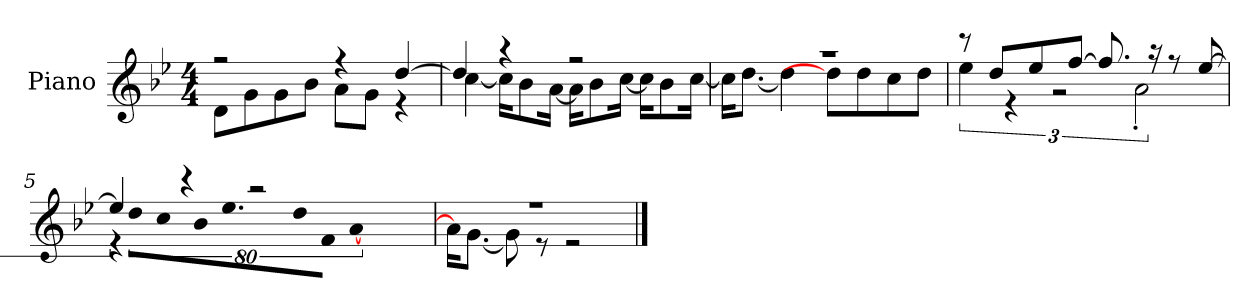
**kern
*part1
*staff1
*I"Piano
*I'P-no
*clefG2
*k[b-e-]
*M4/4
*MM90
=1
*^
2r	8d\L
.	8g\
.	8g\
.	8b-\J
4r	8a\L
.	8g\J
[4dd/	4r
=2	=2
4dd/]	[4cc\
4r	16cc\KL]
.	8b-\
.	[16a\Jk
2r	16a\KL]
.	8b-\
.	[16cc\Jk
.	16cc\KL]
.	8b-\
.	[16cc\Jk
=3	=3
1r	16cc\KL]
.	[8.dd\J
.	4dd\]
.	8dd\L]
.	8dd\
.	8cc\
.	8dd\J
!!LO:LB:g=z	!!
=4	=4
8r	6ee-\
8dd/L	.
.	6r
8ee-/	.
.	3r
[8ff/J	.
8.ff/]	.
.	3a'\
16r	.
8r	.
[8ee-/	.
=5	=5
!	!LO:N:vis=16
4ee-/]	1920%107r
!	!LO:N:vis=8
.	640%71dd\L
!	!LO:N:vis=8
.	640%71cc\
4r	.
!	!LO:N:vis=8
.	640%71b-\
.	9.ee-\
2r	.
!	!LO:N:vis=8
.	640%71dd\
!	!LO:N:vis=8
.	640%71f\J
!	!LO:N:vis=4
.	[1920%427a\
.	1920ryy
=6	=6
1r	16a\KL]
.	[8.g\J
.	8g\]
.	8r
.	2r
*v	*v
==
*-
